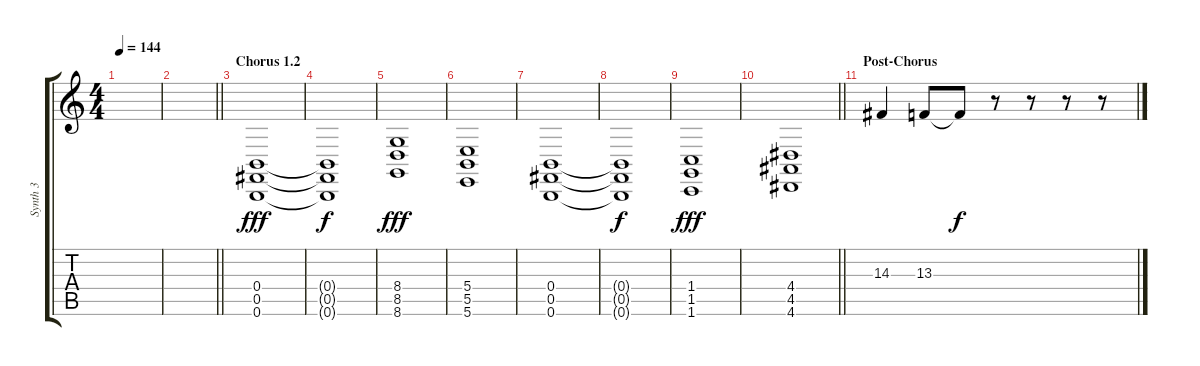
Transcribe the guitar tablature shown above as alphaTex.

\track ("Synth 3" "Synth 3") {instrument stringensemble1}
\staff {score tabs}
\tuning (Db4 Ab3 E3 B2 Gb2 B1) {hide}
\ts (4 4)
\tempo 144
\clef g2
\ks c
|
\barLineRight lightlight
|
\section ("" "Chorus 1.2")
(0.4 0.5 0.6).1{dy fff} |
(0.4{t} 0.5{t} 0.6{t}).1{dy f} |
(8.4 8.5 8.6).1{dy fff} |
(5.4 5.5 5.6).1 |
(0.4 0.5 0.6).1 |
(0.4{t} 0.5{t} 0.6{t}).1{dy f} |
(1.4 1.5 1.6).1{dy fff} |
\barLineRight lightlight
(4.4 4.5 4.6).1 |
\section ("" "Post-Chorus")
14.3.4 13.3.8 13.3{t}.8{dy f} r.8 r.8 r.8 r.8
